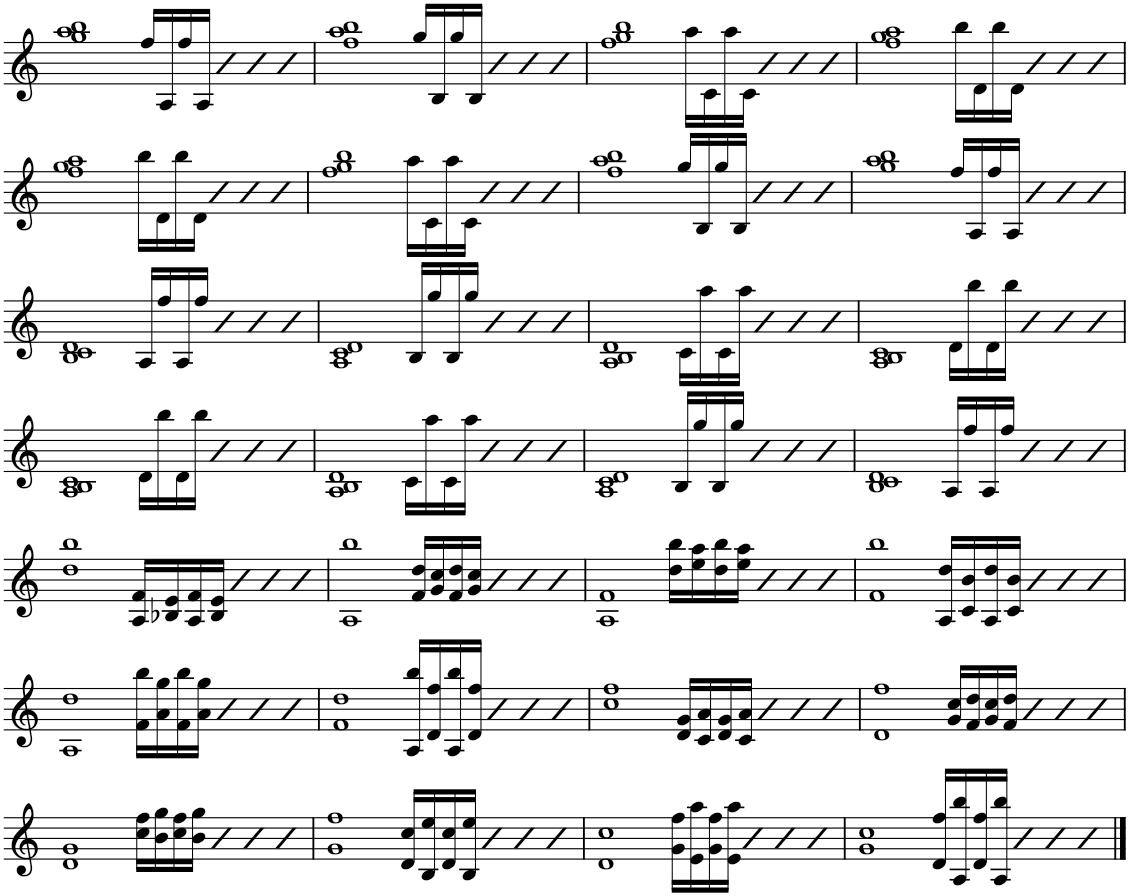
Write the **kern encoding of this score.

**kern
*part1
*staff1
*I"Piano
*I'Pno.
*clefG2
*k[]
*M8/4
=1
1gg 1aa 1bb
16ff/LL
16A/
16ff/
16A/JJ
4b
4b
4b
=2
1ff 1aa 1bb
16gg/LL
16B/
16gg/
16B/JJ
4b
4b
4b
=3
1ff 1gg 1bb
16aa\LL
16c\
16aa\
16c\JJ
4b
4b
4b
=4
1ff 1gg 1aa
16bb\LL
16d\
16bb\
16d\JJ
4b
4b
4b
!!LO:LB:g=z
=5
1ff 1gg 1aa
16bb\LL
16d\
16bb\
16d\JJ
4b
4b
4b
=6
1ff 1gg 1bb
16aa\LL
16c\
16aa\
16c\JJ
4b
4b
4b
=7
1ff 1aa 1bb
16gg/LL
16B/
16gg/
16B/JJ
4b
4b
4b
=8
1gg 1aa 1bb
16ff/LL
16A/
16ff/
16A/JJ
4b
4b
4b
!!LO:LB:g=z
=9
1B 1c 1d
16A/LL
16ff/
16A/
16ff/JJ
4b
4b
4b
=10
1A 1c 1d
16B/LL
16gg/
16B/
16gg/JJ
4b
4b
4b
=11
1A 1B 1d
16c\LL
16aa\
16c\
16aa\JJ
4b
4b
4b
=12
1A 1B 1c
16d\LL
16bb\
16d\
16bb\JJ
4b
4b
4b
!!LO:LB:g=z
=13
1A 1B 1c
16d\LL
16bb\
16d\
16bb\JJ
4b
4b
4b
=14
1A 1B 1d
16c\LL
16aa\
16c\
16aa\JJ
4b
4b
4b
=15
1A 1c 1d
16B/LL
16gg/
16B/
16gg/JJ
4b
4b
4b
=16
1B 1c 1d
16A/LL
16ff/
16A/
16ff/JJ
4b
4b
4b
!!LO:LB:g=z
=17
1dd 1bb
16A/ 16f/LL
16B-X/ 16e/
16A/ 16f/
16B-/ 16e/JJ
4b
4b
4b
=18
1A 1bb
16f/ 16dd/LL
16g/ 16cc/
16f/ 16dd/
16g/ 16cc/JJ
4b
4b
4b
=19
1A 1f
16dd\ 16bb\LL
16ee\ 16aa\
16dd\ 16bb\
16ee\ 16aa\JJ
4b
4b
4b
=20
1f 1bb
16A/ 16dd/LL
16c/ 16b/
16A/ 16dd/
16c/ 16b/JJ
4b
4b
4b
!!LO:LB:g=z
=21
1A 1dd
16f\ 16bb\LL
16a\ 16gg\
16f\ 16bb\
16a\ 16gg\JJ
4b
4b
4b
=22
1f 1dd
16A/ 16bb/LL
16d/ 16ff/
16A/ 16bb/
16d/ 16ff/JJ
4b
4b
4b
=23
1cc 1ff
16d/ 16g/LL
16c/ 16a/
16d/ 16g/
16c/ 16a/JJ
4b
4b
4b
=24
1d 1ff
16g/ 16cc/LL
16f/ 16dd/
16g/ 16cc/
16f/ 16dd/JJ
4b
4b
4b
!!LO:LB:g=z
=25
1d 1g
16cc\ 16ff\LL
16b\ 16gg\
16cc\ 16ff\
16b\ 16gg\JJ
4b
4b
4b
=26
1g 1ff
16d/ 16cc/LL
16B/ 16ee/
16d/ 16cc/
16B/ 16ee/JJ
4b
4b
4b
=27
1d 1cc
16g\ 16ff\LL
16e\ 16aa\
16g\ 16ff\
16e\ 16aa\JJ
4b
4b
4b
=28
1g 1cc
16d/ 16ff/LL
16A/ 16bb/
16d/ 16ff/
16A/ 16bb/JJ
4b
4b
4b
==
*-
